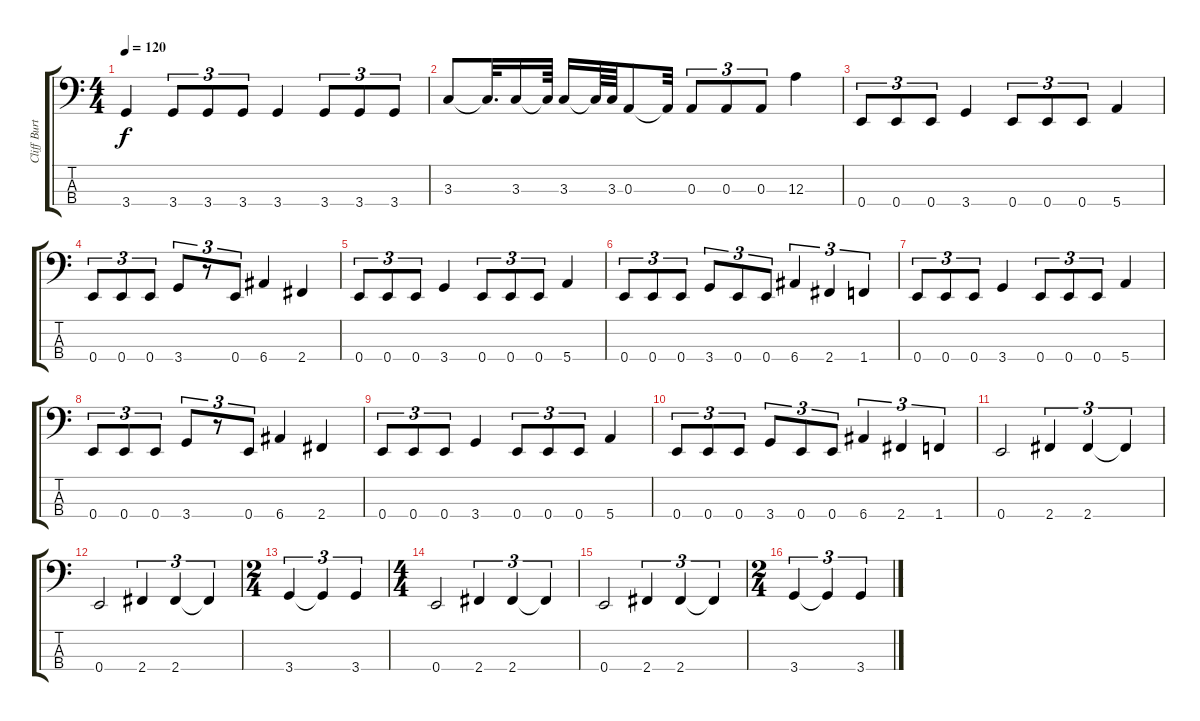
\track ("Cliff Burton" "Cliff Burt") {instrument electricbassfinger}
\staff {score tabs}
\tuning (G2 D2 A1 E1) {hide}
\ts (4 4)
\tempo 120
\clef f4
\ks c
3.4.4{dy f} 3.4.8{tu (3 2)} 3.4.8{tu (3 2)} 3.4.8{tu (3 2)} 3.4.4 3.4.8{tu (3 2)} 3.4.8{tu (3 2)} 3.4.8{tu (3 2)} |
3.3.8 3.3{t}.32{d} 3.3.16 3.3{t}.64 3.3.16 3.3{t}.64 3.3.64 0.3.8 0.3{t}.32 0.3.8{tu (3 2)} 0.3.8{tu (3 2)} 0.3.8{tu (3 2)} 12.3.4 |
0.4.8{tu (3 2)} 0.4.8{tu (3 2)} 0.4.8{tu (3 2)} 3.4.4 0.4.8{tu (3 2)} 0.4.8{tu (3 2)} 0.4.8{tu (3 2)} 5.4.4 |
0.4.8{tu (3 2)} 0.4.8{tu (3 2)} 0.4.8{tu (3 2)} 3.4.8{tu (3 2)} r.8{tu (3 2)} 0.4.8{tu (3 2)} 6.4.4 2.4.4 |
0.4.8{tu (3 2)} 0.4.8{tu (3 2)} 0.4.8{tu (3 2)} 3.4.4 0.4.8{tu (3 2)} 0.4.8{tu (3 2)} 0.4.8{tu (3 2)} 5.4.4 |
0.4.8{tu (3 2)} 0.4.8{tu (3 2)} 0.4.8{tu (3 2)} 3.4.8{tu (3 2)} 0.4.8{tu (3 2)} 0.4.8{tu (3 2)} 6.4.4{tu (3 2)} 2.4.4{tu (3 2)} 1.4.4{tu (3 2)} |
0.4.8{tu (3 2)} 0.4.8{tu (3 2)} 0.4.8{tu (3 2)} 3.4.4 0.4.8{tu (3 2)} 0.4.8{tu (3 2)} 0.4.8{tu (3 2)} 5.4.4 |
0.4.8{tu (3 2)} 0.4.8{tu (3 2)} 0.4.8{tu (3 2)} 3.4.8{tu (3 2)} r.8{tu (3 2)} 0.4.8{tu (3 2)} 6.4.4 2.4.4 |
0.4.8{tu (3 2)} 0.4.8{tu (3 2)} 0.4.8{tu (3 2)} 3.4.4 0.4.8{tu (3 2)} 0.4.8{tu (3 2)} 0.4.8{tu (3 2)} 5.4.4 |
0.4.8{tu (3 2)} 0.4.8{tu (3 2)} 0.4.8{tu (3 2)} 3.4.8{tu (3 2)} 0.4.8{tu (3 2)} 0.4.8{tu (3 2)} 6.4.4{tu (3 2)} 2.4.4{tu (3 2)} 1.4.4{tu (3 2)} |
0.4.2 2.4.4{tu (3 2)} 2.4.4{tu (3 2)} 2.4{t}.4{tu (3 2)} |
0.4.2 2.4.4{tu (3 2)} 2.4.4{tu (3 2)} 2.4{t}.4{tu (3 2)} |
\ts (2 4)
3.4.4{tu (3 2)} 3.4{t}.4{tu (3 2)} 3.4.4{tu (3 2)} |
\ts (4 4)
0.4.2 2.4.4{tu (3 2)} 2.4.4{tu (3 2)} 2.4{t}.4{tu (3 2)} |
0.4.2 2.4.4{tu (3 2)} 2.4.4{tu (3 2)} 2.4{t}.4{tu (3 2)} |
\ts (2 4)
3.4.4{tu (3 2)} 3.4{t}.4{tu (3 2)} 3.4.4{tu (3 2)}
